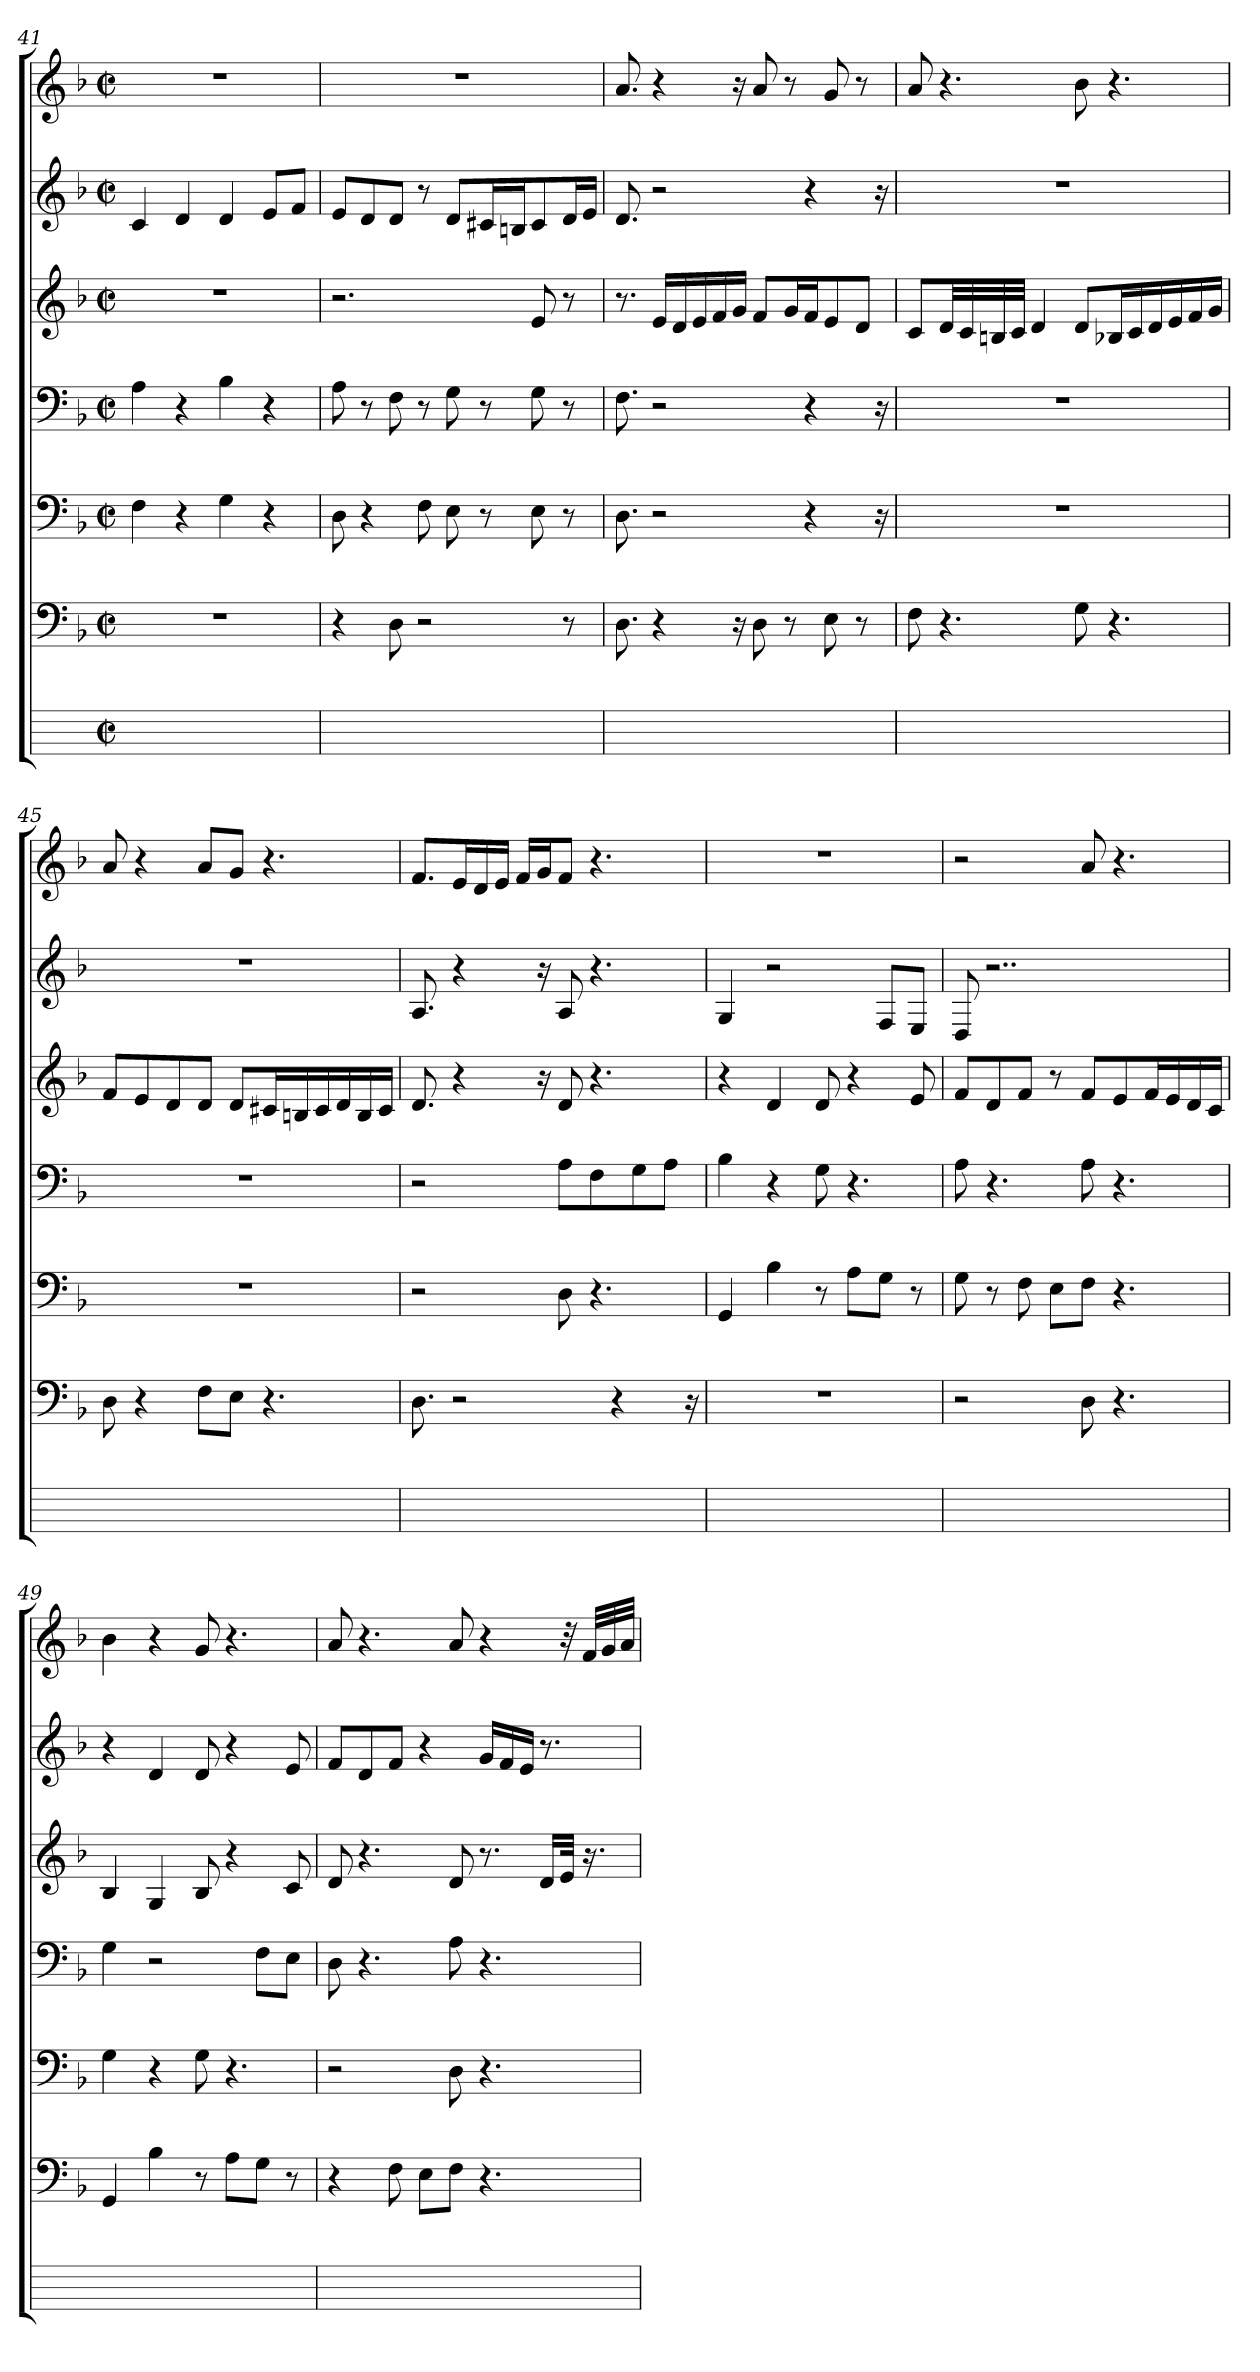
**kern	**kern	**kern	**kern	**kern	**kern	**kern
*part7	*part6	*part5	*part4	*part3	*part2	*part1
*staff7	*staff6	*staff5	*staff4	*staff3	*staff2	*staff1
*	*clefF4	*clefF4	*clefF4	*clefG2	*clefG2	*clefG2
*	*k[b-]	*k[b-]	*k[b-]	*k[b-]	*k[b-]	*k[b-]
*	*F:	*F:	*F:	*F:	*F:	*F:
*M2/2	*M2/2	*M2/2	*M2/2	*M2/2	*M2/2	*M2/2
*met(c|)	*met(c|)	*met(c|)	*met(c|)	*met(c|)	*met(c|)	*met(c|)
=41	=41	=41	=41	=41	=41	=41
1ryy	1r	4F	4A	1r	4c	1r
.	.	4r	4r	.	4d	.
.	.	4G	4B-	.	4di	.
.	.	4r	4r	.	8eL	.
.	.	.	.	.	8fjJ	.
=42	=42	=42	=42	=42	=42	=42
1ryy	4r	8D	8A	2.r	8eiL	1r
.	.	4r	8r	.	8d	.
.	8Di	.	8F	.	8dJ	.
.	2r	8F	8r	.	8r	.
.	.	8E	8G	.	8diL	.
.	.	8r	8r	.	16c#XjL	.
.	.	.	.	.	16BnjJ	.
.	.	8Ei	8Gi	8e	8c#	.
.	8r	8r	8r	8r	16djL	.
.	.	.	.	.	16ejJJ	.
=43	=43	=43	=43	=43	=43	=43
1ryy	8.D	8.D	8.F	8.r	8.d	8.a
.	4r	2r	2r	16ejLL	2r	4r
.	.	.	.	16dj	.	.
.	.	.	.	16ej	.	.
.	.	.	.	16fi	.	.
.	16r	.	.	16gjJJ	.	16r
.	8Di	.	.	8fL	.	8ai
.	8r	.	.	16gjL	.	8r
.	.	4r	4r	16fjJ	4r	.
.	8E	.	.	8e	.	8g
.	8r	.	.	8djJ	.	8r
.	.	16r	16r	.	16r	.
=44	=44	=44	=44	=44	=44	=44
1ryy	8F	1r	1r	8cL	1r	8a
.	4.r	.	.	32djLL	.	4.r
.	.	.	.	32cj	.	.
.	.	.	.	32Bnj	.	.
.	.	.	.	32cjJJJ	.	.
.	.	.	.	4d	.	.
.	8G	.	.	8diL	.	8b-
.	4.r	.	.	16B-XjL	.	4.r
.	.	.	.	16cj	.	.
.	.	.	.	16di	.	.
.	.	.	.	16ej	.	.
.	.	.	.	16fj	.	.
.	.	.	.	16gjJJ	.	.
=45	=45	=45	=45	=45	=45	=45
1ryy	8D	1r	1r	8fZL	1r	8a
.	4r	.	.	8ei	.	4r
.	.	.	.	8d	.	.
.	8FL	.	.	8diJ	.	8aZL
.	8EJ	.	.	8diL	.	8gJ
.	4.r	.	.	16c#XjL	.	4.r
.	.	.	.	16Bnj	.	.
.	.	.	.	16c#	.	.
.	.	.	.	16dj	.	.
.	.	.	.	16Bj	.	.
.	.	.	.	16c#jJJ	.	.
=46	=46	=46	=46	=46	=46	=46
1ryy	8.D	2r	2r	8.d	8.A	8.fL
.	2r	.	.	4r	4r	16ejL
.	.	.	.	.	.	16dj
.	.	.	.	.	.	16ejJJ
.	.	.	.	.	.	16fjLL
.	.	.	.	16r	16r	16gjJ
.	.	8D	8AL	8di	8A	8fiJ
.	.	4.r	8Fj	4.r	4.r	4.r
.	4r	.	.	.	.	.
.	.	.	8Gj	.	.	.
.	.	.	8AjJ	.	.	.
.	16r	.	.	.	.	.
=47	=47	=47	=47	=47	=47	=47
1ryy	1r	4GG	4B-	4r	4G	1r
.	.	4B-	4r	4d	2r	.
.	.	8r	8G	8d	.	.
.	.	8AL	4.r	4r	.	.
.	.	8GJ	.	.	8FL	.
.	.	8r	.	8e	8EJ	.
=48	=48	=48	=48	=48	=48	=48
1ryy	2r	8Gi	8A	8fL	8D	2r
.	.	8r	4.r	8d	2..r	.
.	.	8FV	.	8fJ	.	.
.	.	8EL	.	8r	.	.
.	8D	8FVJ	8Ai	8fiL	.	8a
.	4.r	4.r	4.r	8e	.	4.r
.	.	.	.	16fZL	.	.
.	.	.	.	16ej	.	.
.	.	.	.	16di	.	.
.	.	.	.	16cjJJ	.	.
=49	=49	=49	=49	=49	=49	=49
1ryy	4GG	4G	4G	4B-	4r	4b-
.	4B-	4r	2r	4G	4d	4r
.	8r	8Gi	.	8B-	8d	8g
.	8AL	4.r	.	4r	4r	4.r
.	8GJ	.	8FL	.	.	.
.	8r	.	8EJ	8c	8e	.
=50	=50	=50	=50	=50	=50	=50
1ryy	4r	2r	8D	8d	8fL	8a
.	.	.	4.r	4.r	8d	4.r
.	8FV	.	.	.	8fJ	.
.	8EL	.	.	.	4r	.
.	8FVJ	8D	8A	8di	.	8ai
.	4.r	4.r	4.r	8.r	16gZLL	4r
.	.	.	.	.	16fj	.
.	.	.	.	.	16eiJJ	.
.	.	.	.	16djLL	8.r	.
.	.	.	.	32eZJJk	.	32r
.	.	.	.	16.r	.	32fjLLL
.	.	.	.	.	.	32gj
.	.	.	.	.	.	32ajJJJ
=	=	=	=	=	=	=
*-	*-	*-	*-	*-	*-	*-
